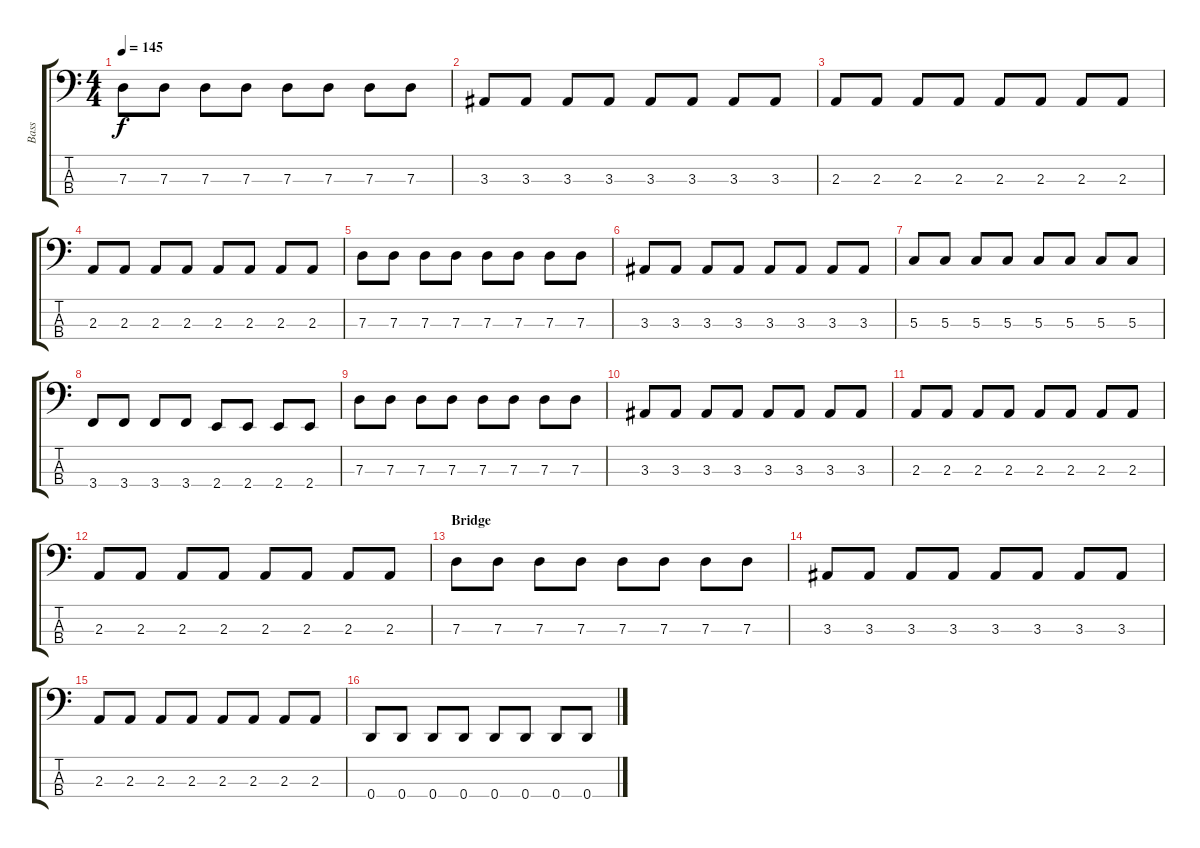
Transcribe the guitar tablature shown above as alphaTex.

\track ("Bass" "Bass") {instrument electricbasspick}
\staff {score tabs}
\tuning (F2 C2 G1 D1) {hide}
\ts (4 4)
\tempo 145
\clef f4
\ks c
7.3.8{dy f} 7.3.8 7.3.8 7.3.8 7.3.8 7.3.8 7.3.8 7.3.8 |
3.3.8 3.3.8 3.3.8 3.3.8 3.3.8 3.3.8 3.3.8 3.3.8 |
2.3.8 2.3.8 2.3.8 2.3.8 2.3.8 2.3.8 2.3.8 2.3.8 |
2.3.8 2.3.8 2.3.8 2.3.8 2.3.8 2.3.8 2.3.8 2.3.8 |
7.3.8 7.3.8 7.3.8 7.3.8 7.3.8 7.3.8 7.3.8 7.3.8 |
3.3.8 3.3.8 3.3.8 3.3.8 3.3.8 3.3.8 3.3.8 3.3.8 |
5.3.8 5.3.8 5.3.8 5.3.8 5.3.8 5.3.8 5.3.8 5.3.8 |
3.4.8 3.4.8 3.4.8 3.4.8 2.4.8 2.4.8 2.4.8 2.4.8 |
7.3.8 7.3.8 7.3.8 7.3.8 7.3.8 7.3.8 7.3.8 7.3.8 |
3.3.8 3.3.8 3.3.8 3.3.8 3.3.8 3.3.8 3.3.8 3.3.8 |
2.3.8 2.3.8 2.3.8 2.3.8 2.3.8 2.3.8 2.3.8 2.3.8 |
2.3.8 2.3.8 2.3.8 2.3.8 2.3.8 2.3.8 2.3.8 2.3.8 |
\section ("" "Bridge")
7.3.8 7.3.8 7.3.8 7.3.8 7.3.8 7.3.8 7.3.8 7.3.8 |
3.3.8 3.3.8 3.3.8 3.3.8 3.3.8 3.3.8 3.3.8 3.3.8 |
2.3.8 2.3.8 2.3.8 2.3.8 2.3.8 2.3.8 2.3.8 2.3.8 |
0.4.8 0.4.8 0.4.8 0.4.8 0.4.8 0.4.8 0.4.8 0.4.8
